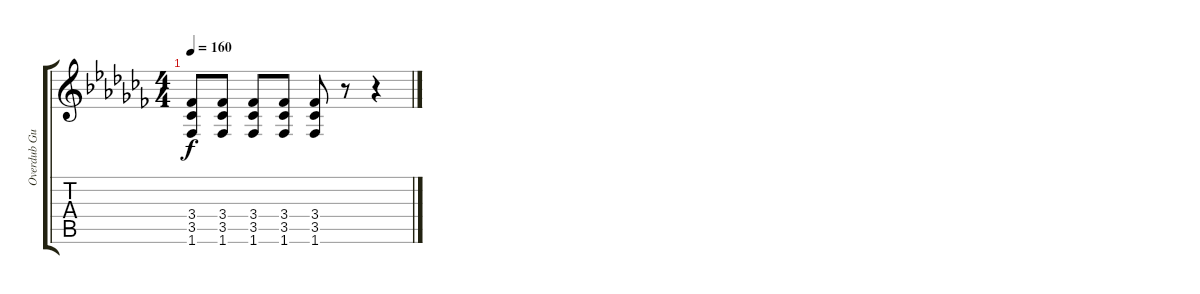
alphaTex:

\track ("Overdub Guitar Left" "Overdub Gu") {instrument distortionguitar}
\staff {score tabs}
\tuning (Eb4 Bb3 Gb3 Db3 Ab2 Eb2) {hide}
\ts (4 4)
\tempo 160
\clef g2
\ks cb
(3.4 3.5 1.6).8{dy f} (3.4 3.5 1.6).8 (3.4 3.5 1.6).8 (3.4 3.5 1.6).8 (3.4 3.5 1.6).8 r.8 r.4
